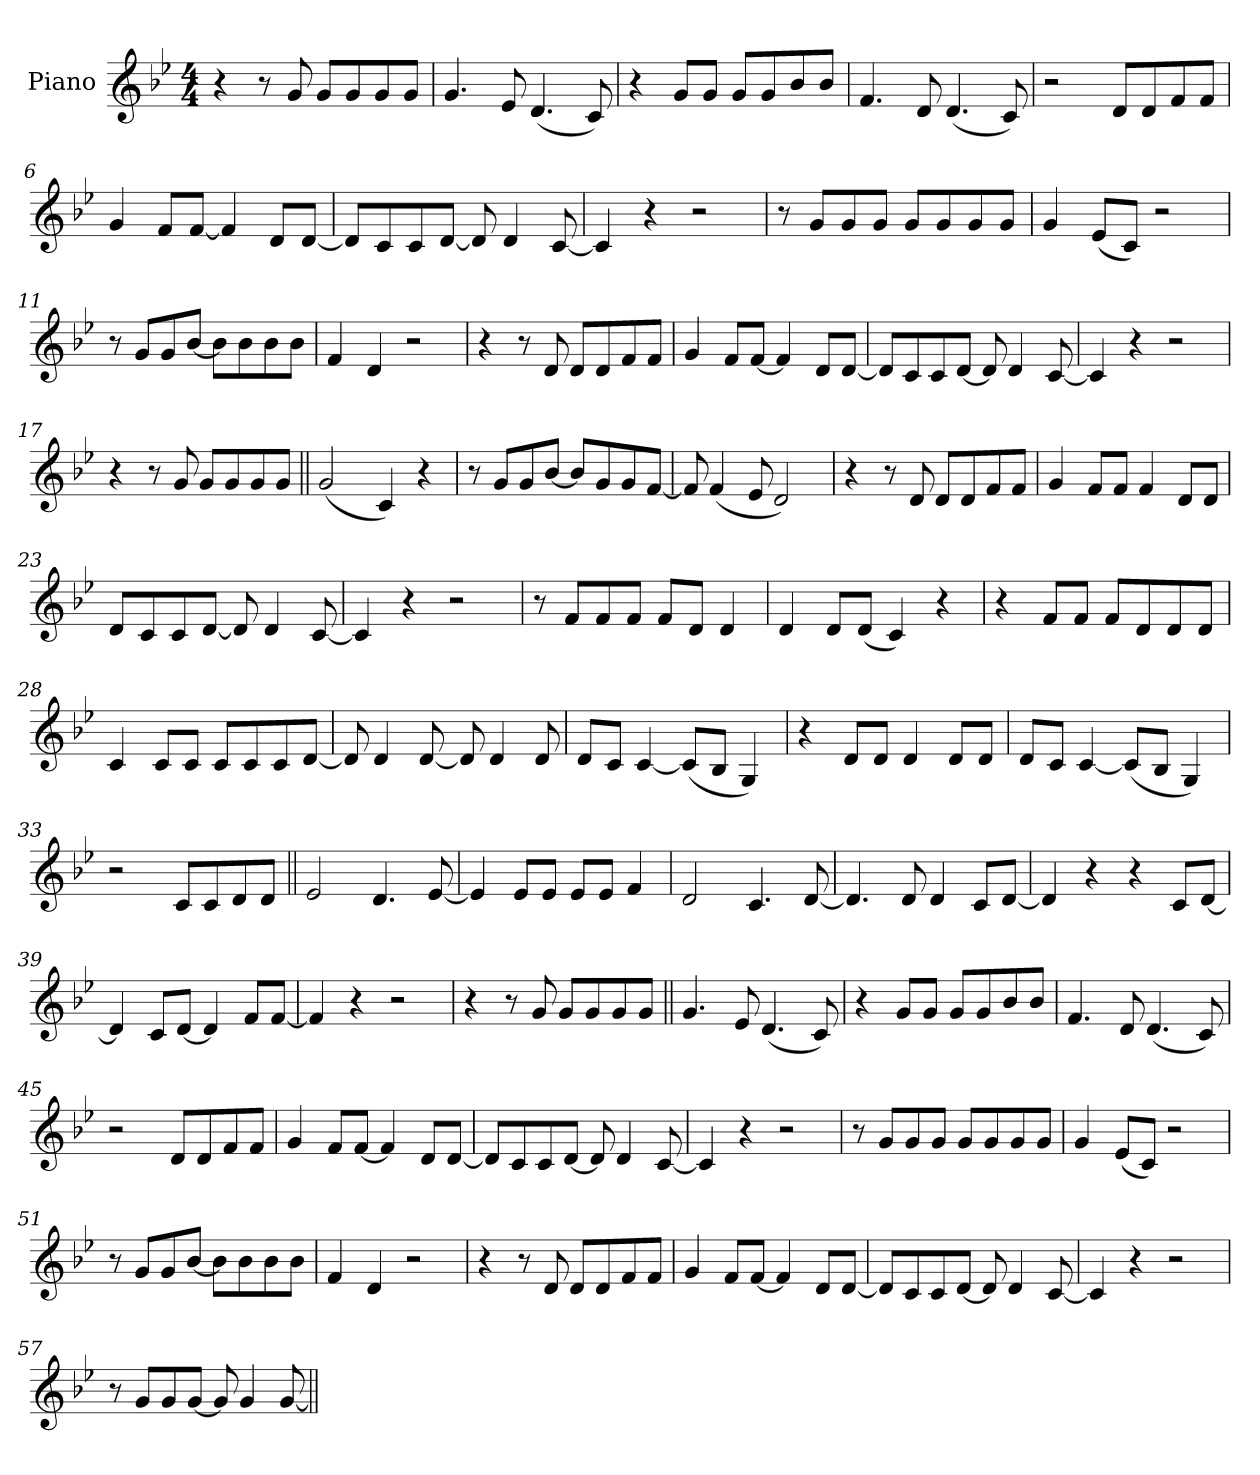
**kern
*part1
*staff1
*I"Piano
*I'Pno.
*clefG2
*k[b-e-]
*M4/4
*MM130
=1
4r
8r
8g
8gL
8g
8g
8gJ
=2
4.g
8e-
(4.d
8c)
=3
4r
8gL
8gJ
8gL
8g
8b-
8b-J
=4
4.f
8d
(4.d
8c)
=5
2r
8dL
8d
8f
8fJ
=6
4g
8fL
[8fJ
4f]
8dL
[8dJ
=7
8dL]
8c
8c
[8dJ
8d]
4d
[8c
=8
4c]
4r
2r
=9
8r
8gL
8g
8gJ
8gL
8g
8g
8gJ
=10
4g
(8e-L
8cJ)
2r
=11
8r
8gL
8g
[8b-J
8b-L]
8b-
8b-
8b-J
=12
4f
4d
2r
=13
4r
8r
8d
8dL
8d
8f
8fJ
=14
4g
8fL
[8fJ
4f]
8dL
[8dJ
=15
8dL]
8c
8c
[8dJ
8d]
4d
[8c
=16
4c]
4r
2r
=17
4r
8r
8g
8gL
8g
8g
8gJ
=18||
(2g
4c)
4r
=19
8r
8gL
8g
[8b-J
8b-L]
8g
8g
[8fJ
=20
8f]
(4f
8e-
2d)
=21
4r
8r
8d
8dL
8d
8f
8fJ
=22
4g
8fL
8fJ
4f
8dL
8dJ
=23
8dL
8c
8c
[8dJ
8d]
4d
[8c
=24
4c]
4r
2r
=25
8r
8fL
8f
8fJ
8fL
8dJ
4d
=26
4d
8dL
(8dJ
4c)
4r
=27
4r
8fL
8fJ
8fL
8d
8d
8dJ
=28
4c
8cL
8cJ
8cL
8c
8c
[8dJ
=29
8d]
4d
[8d
8d]
4d
8d
=30
8dL
8cJ
[4c
(8cL]
8B-J
4G)
=31
4r
8dL
8dJ
4d
8dL
8dJ
=32
8dL
8cJ
[4c
(8cL]
8B-J
4G)
=33
2r
8cL
8c
8d
8dJ
=34||
2e-
4.d
[8e-
=35
4e-]
8e-L
8e-J
8e-L
8e-J
4f
=36
2d
4.c
[8d
=37
4.d]
8d
4d
8cL
[8dJ
=38
4d]
4r
4r
8cL
[8dJ
=39
4d]
8cL
[8dJ
4d]
8fL
[8fJ
=40
4f]
4r
2r
=41
4r
8r
8g
8gL
8g
8g
8gJ
=42||
4.g
8e-
(4.d
8c)
=43
4r
8gL
8gJ
8gL
8g
8b-
8b-J
=44
4.f
8d
(4.d
8c)
=45
2r
8dL
8d
8f
8fJ
=46
4g
8fL
[8fJ
4f]
8dL
[8dJ
=47
8dL]
8c
8c
[8dJ
8d]
4d
[8c
=48
4c]
4r
2r
=49
8r
8gL
8g
8gJ
8gL
8g
8g
8gJ
=50
4g
(8e-L
8cJ)
2r
=51
8r
8gL
8g
[8b-J
8b-L]
8b-
8b-
8b-J
=52
4f
4d
2r
=53
4r
8r
8d
8dL
8d
8f
8fJ
=54
4g
8fL
[8fJ
4f]
8dL
[8dJ
=55
8dL]
8c
8c
[8dJ
8d]
4d
[8c
=56
4c]
4r
2r
=57
8r
8gL
8g
[8gJ
8g]
4g
[8g
=||
*-
